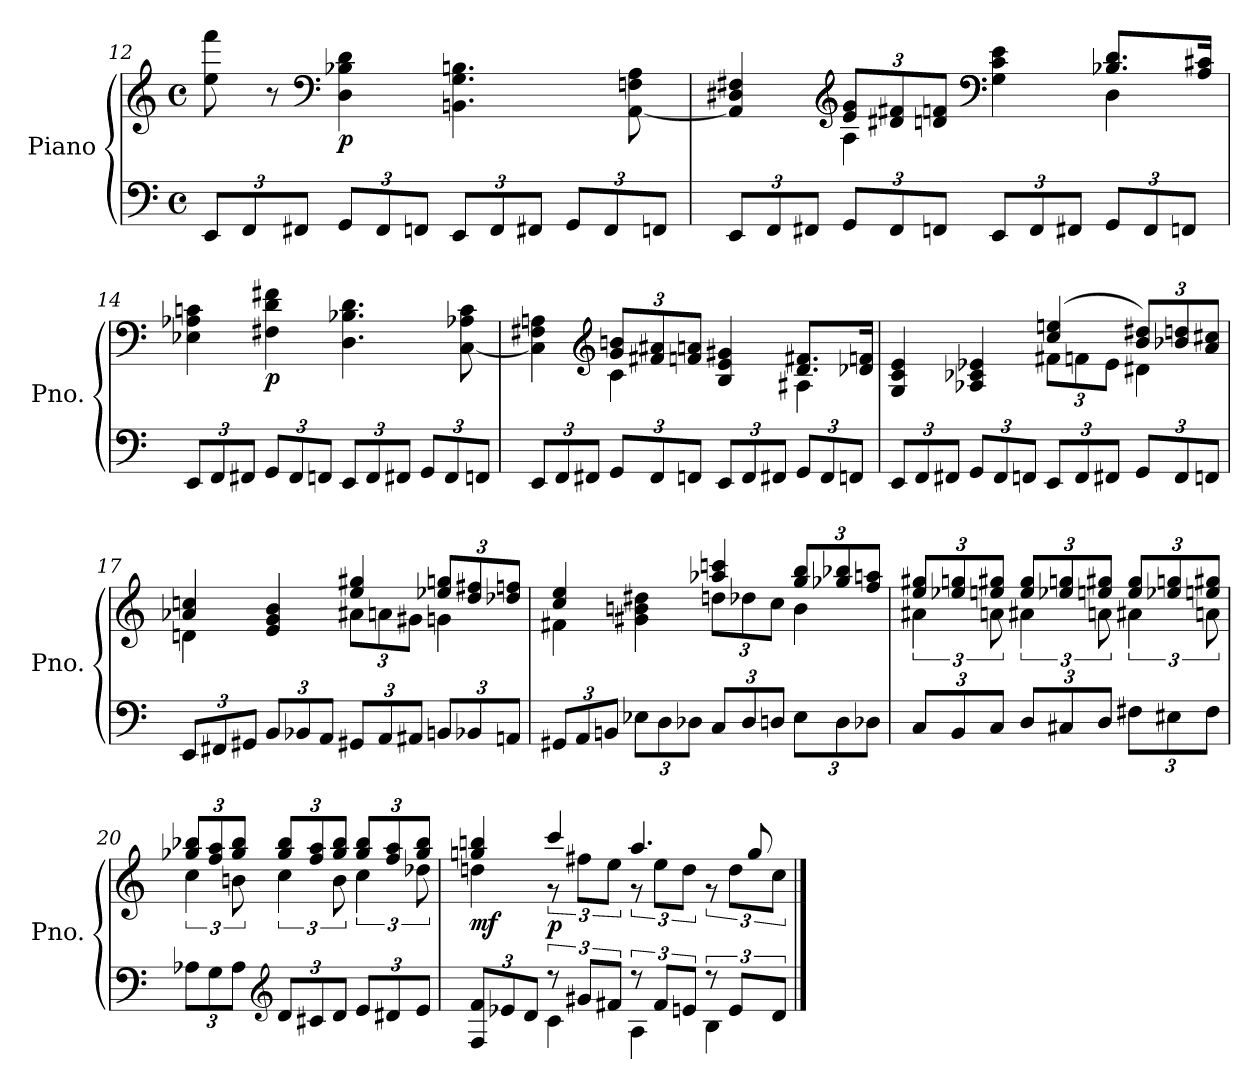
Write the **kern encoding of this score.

**kern	**kern	**dynam
*part1	*part1	*part1
*staff2	*staff1	*staff1/2
*I"Piano	*	*
*I'Pno.	*	*
*clefF4	*clefG2	*
*k[]	*k[]	*
*M4/4	*M4/4	*
*met(c)	*met(c)	*
*Xbrackettup	*	*
=12	=12	=12
12EE/L	8ee\ 8fff\	.
12FF/	.	.
.	8r	.
12FF#X/J	.	.
*	*clefF4	*
!	!	!LO:DY:b
12GG/L	4D\ 4B-X\ 4d\	p
12FF#/	.	.
12FFn/J	.	.
12EE/L	4.BBn\ 4.G\ 4.Bn\	.
12FF/	.	.
12FF#X/J	.	.
12GG/L	.	.
12FF#/	.	.
.	[8AA\ 8Fn\ 8A\	.
12FFn/J	.	.
!!LO:LB:g=z
=13	=13	=13
*	*^	*
12EE/L	4AA/] 4D#X/ 4F#X/	4ryy	.
12FF/	.	.	.
12FF#X/J	.	.	.
*	*clefG2	*	*
*	*Xbrackettup	*	*
12GG/L	12e/ 12g/L	4A\	.
12FF#/	12d#X/ 12f#X/	.	.
12FFn/J	12dn/ 12fn/J	.	.
*	*clefF4	*	*
12EE/L	4G\ 4c\ 4e\	4ryy	.
12FF/	.	.	.
12FF#X/J	.	.	.
12GG/L	8.B-X/ 8.d/L	4D#\	.
12FF#/	.	.	.
12FFn/J	.	.	.
.	16A/ 16c#X/Jk	.	.
*	*v	*v	*
=14	=14	=14
12EE/L	4E-X\ 4A-X\ 4cn\	.
12FF/	.	.
12FF#X/J	.	.
!	!	!LO:DY:b
12GG/L	4F#X\ 4d\ 4f#X\	p
12FF#/	.	.
12FFn/J	.	.
12EE/L	4.D\ 4.B-X\ 4.d\	.
12FF/	.	.
12FF#X/J	.	.
12GG/L	.	.
12FF#/	.	.
.	[8C\ 8A-X\ 8c\	.
12FFn/J	.	.
=15	=15	=15
*	*^	*
12EE/L	4C\] 4F#X\ 4An\	4ryy	.
12FF/	.	.	.
12FF#X/J	.	.	.
*	*clefG2	*	*
12GG/L	12g/ 12bn/L	4c\	.
12FF#/	12f#X/ 12a#X/	.	.
12FFn/J	12fn/ 12an/J	.	.
12EE/L	4B/ 4e/ 4g#X/	4ryy	.
12FF/	.	.	.
12FF#X/J	.	.	.
12GG/L	8.d/ 8.f#X/L	4A#X\	.
12FF#/	.	.	.
12FFn/J	.	.	.
.	16d-X/ 16fn/Jk	.	.
!!LO:LB:g=z	!!
=16	=16	=16	=16
12EE/L	4G/ 4c/ 4e/	2ryy	.
12FF/	.	.	.
12FF#X/J	.	.	.
12GG/L	4A-X/ 4c-X/ 4e-X/	.	.
12FF#/	.	.	.
12FFn/J	.	.	.
12EE/L	(>4cc/ 4een/	12f#X\L	.
12FF/	.	12fn\	.
12FF#X/J	.	12e-\J	.
12GG/L	12b/ 12dd#X/L)	4d#X\	.
12FF#/	12b-X/ 12ddn/	.	.
12FFn/J	12a/ 12cc#X/J	.	.
=17	=17	=17	=17
12EE/L	4a-X/ 4ccn/	4dn\	.
12FF#X/	.	.	.
12GG#X/J	.	.	.
12BB/L	4e/ 4g/ 4b/	4ryy	.
12BB-X/	.	.	.
12AA/J	.	.	.
12GG#X/L	4ee/ 4gg#X/	12a#X\L	.
12AA/	.	12an\	.
12AA#X/J	.	12g#X\J	.
12BBn/L	12ee-X/ 12ggn/L	4gn\	.
12BB-X/	12dd/ 12ff#X/	.	.
12AAn/J	12dd-X/ 12ffn/J	.	.
=18	=18	=18	=18
12GG#X/L	4cc/ 4ee/	4f#X\	.
12AA/	.	.	.
12BBn/J	.	.	.
12E-X\L	4g#X\ 4bn\ 4dd#X\	4ryy	.
12D\	.	.	.
12D-X\J	.	.	.
12C/L	4aa-X/ 4cccn/	12ddn\L	.
12D-/	.	12dd-X\	.
12Dn/J	.	12cc\J	.
12E-\L	12gg/ 12bb/L	4b\	.
12D\	12gg-X/ 12bb-X/	.	.
12D-X\J	12ff/ 12aan/J	.	.
!!LO:PB:g=z	!!
=19	=19	=19	=19
*	*	*brackettup	*
12C/L	12ee/ 12gg#X/L	6a#X\	.
12BB/	12ee-X/ 12ggn/	.	.
12C/J	12een/ 12gg#X/J	12an\	.
*	*Xbrackettup	*brackettup	*
12D/L	12ee/ 12gg#/L	6a#X\	.
12C#X/	12ee-X/ 12ggn/	.	.
12D/J	12een/ 12gg#X/J	12an\	.
*	*Xbrackettup	*brackettup	*
12F#X\L	12ee/ 12gg#/L	6a#X\	.
12E#i\	12ee-X/ 12ggn/	.	.
12F#\J	12een/ 12gg#X/J	12an\	.
=20	=20	=20	=20
*	*Xbrackettup	*brackettup	*
12A-X\L	12gg-X/ 12bb-X/L	6cc\	.
12G\	12ff/ 12aa/	.	.
12A-\J	12gg-/ 12bb-/J	12bn\	.
*clefG2	*	*	*
*	*Xbrackettup	*brackettup	*
12d/L	12gg-/ 12bb-/L	6cc\	.
12c#X/	12ff/ 12aa/	.	.
12d/J	12gg-/ 12bb-/J	12b\	.
*	*Xbrackettup	*brackettup	*
12e/L	12gg-/ 12bb-/L	6cc\	.
12d#X/	12ff/ 12aa/	.	.
12e/J	12gg-/ 12bb-/J	12dd-i\	.
=21	=21	=21	=21
*^	*	*	*
!	!	!	!	!LO:DY:b
12F/ 12f/L	4ryy	4ggn/ 4bbn/	4ddn\	mf
12e-X/	.	.	.	.
12d/J	.	.	.	.
*brackettup	*	*	*	*
!	!	!	!	!LO:DY:b
12r	4c\	4ccc/	12r	p
12g#X/L	.	.	12ff#X\L	.
12f#X/J	.	.	12ee\J	.
12r	4A\	4.aa/	12r	.
12f#/L	.	.	12ee\L	.
12en/J	.	.	12dd\J	.
12r	4B\	.	12r	.
12e/L	.	.	12dd\L	.
.	.	8gg/	.	.
12d/J	.	.	12cc\J	.
*v	*v	*	*	*
*	*v	*v	*
==	==	==
*-	*-	*-
